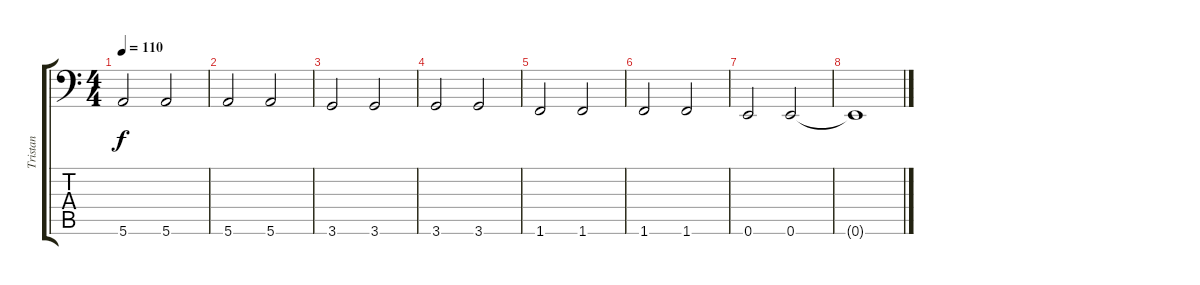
\track ("Tristan" "Tristan") {instrument electricbassfinger}
\staff {score tabs}
\tuning (E3 B2 G2 D2 A1 E1) {hide}
\ts (4 4)
\tempo 110
\clef f4
\ks c
5.6.2{dy f} 5.6.2 |
5.6.2 5.6.2 |
3.6.2 3.6.2 |
3.6.2 3.6.2 |
1.6.2 1.6.2 |
1.6.2 1.6.2 |
0.6.2 0.6.2 |
0.6{t}.1
